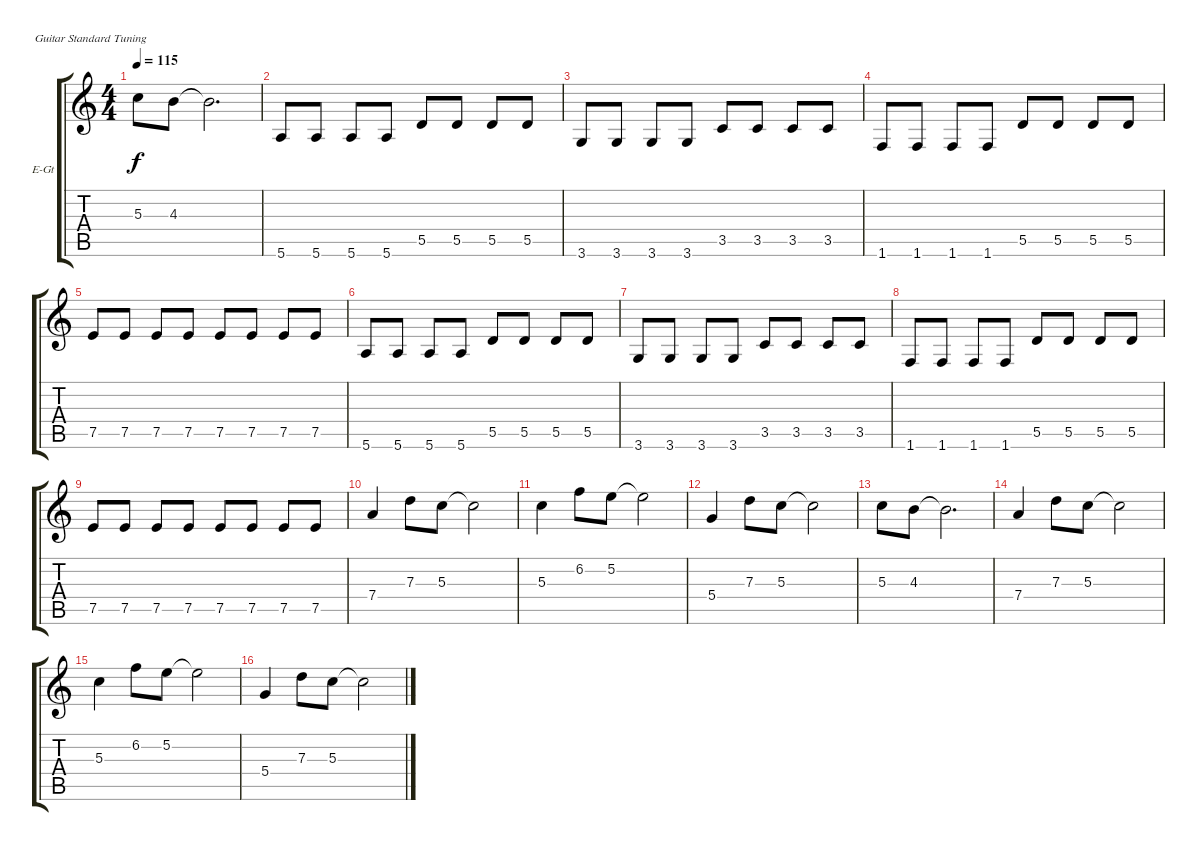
\defaultSystemsLayout 4
\bracketExtendMode groupsimilarinstruments
\firstSystemTrackNameOrientation horizontal
\otherSystemsTrackNameOrientation horizontal
\track ("Electric Guitar (Lead)" "E-Gt") {instrument distortionguitar}
\staff {score tabs}
\tuning (E4 B3 G3 D3 A2 E2)
\ts (4 4)
\tempo 115
\clef g2
\ks c
5.3.8{dy f} 4.3.8 4.3{t}.2{d} |
5.6.8 5.6.8 5.6.8 5.6.8 5.5.8 5.5.8 5.5.8 5.5.8 |
3.6.8 3.6.8 3.6.8 3.6.8 3.5.8 3.5.8 3.5.8 3.5.8 |
1.6.8 1.6.8 1.6.8 1.6.8 5.5.8 5.5.8 5.5.8 5.5.8 |
7.5.8 7.5.8 7.5.8 7.5.8 7.5.8 7.5.8 7.5.8 7.5.8 |
5.6.8 5.6.8 5.6.8 5.6.8 5.5.8 5.5.8 5.5.8 5.5.8 |
3.6.8 3.6.8 3.6.8 3.6.8 3.5.8 3.5.8 3.5.8 3.5.8 |
1.6.8 1.6.8 1.6.8 1.6.8 5.5.8 5.5.8 5.5.8 5.5.8 |
7.5.8 7.5.8 7.5.8 7.5.8 7.5.8 7.5.8 7.5.8 7.5.8 |
7.4.4 7.3.8 5.3.8 5.3{t}.2 |
5.3.4 6.2.8 5.2.8 5.2{t}.2 |
5.4.4 7.3.8 5.3.8 5.3{t}.2 |
5.3.8 4.3.8 4.3{t}.2{d} |
7.4.4 7.3.8 5.3.8 5.3{t}.2 |
5.3.4 6.2.8 5.2.8 5.2{t}.2 |
5.4.4 7.3.8 5.3.8 5.3{t}.2
